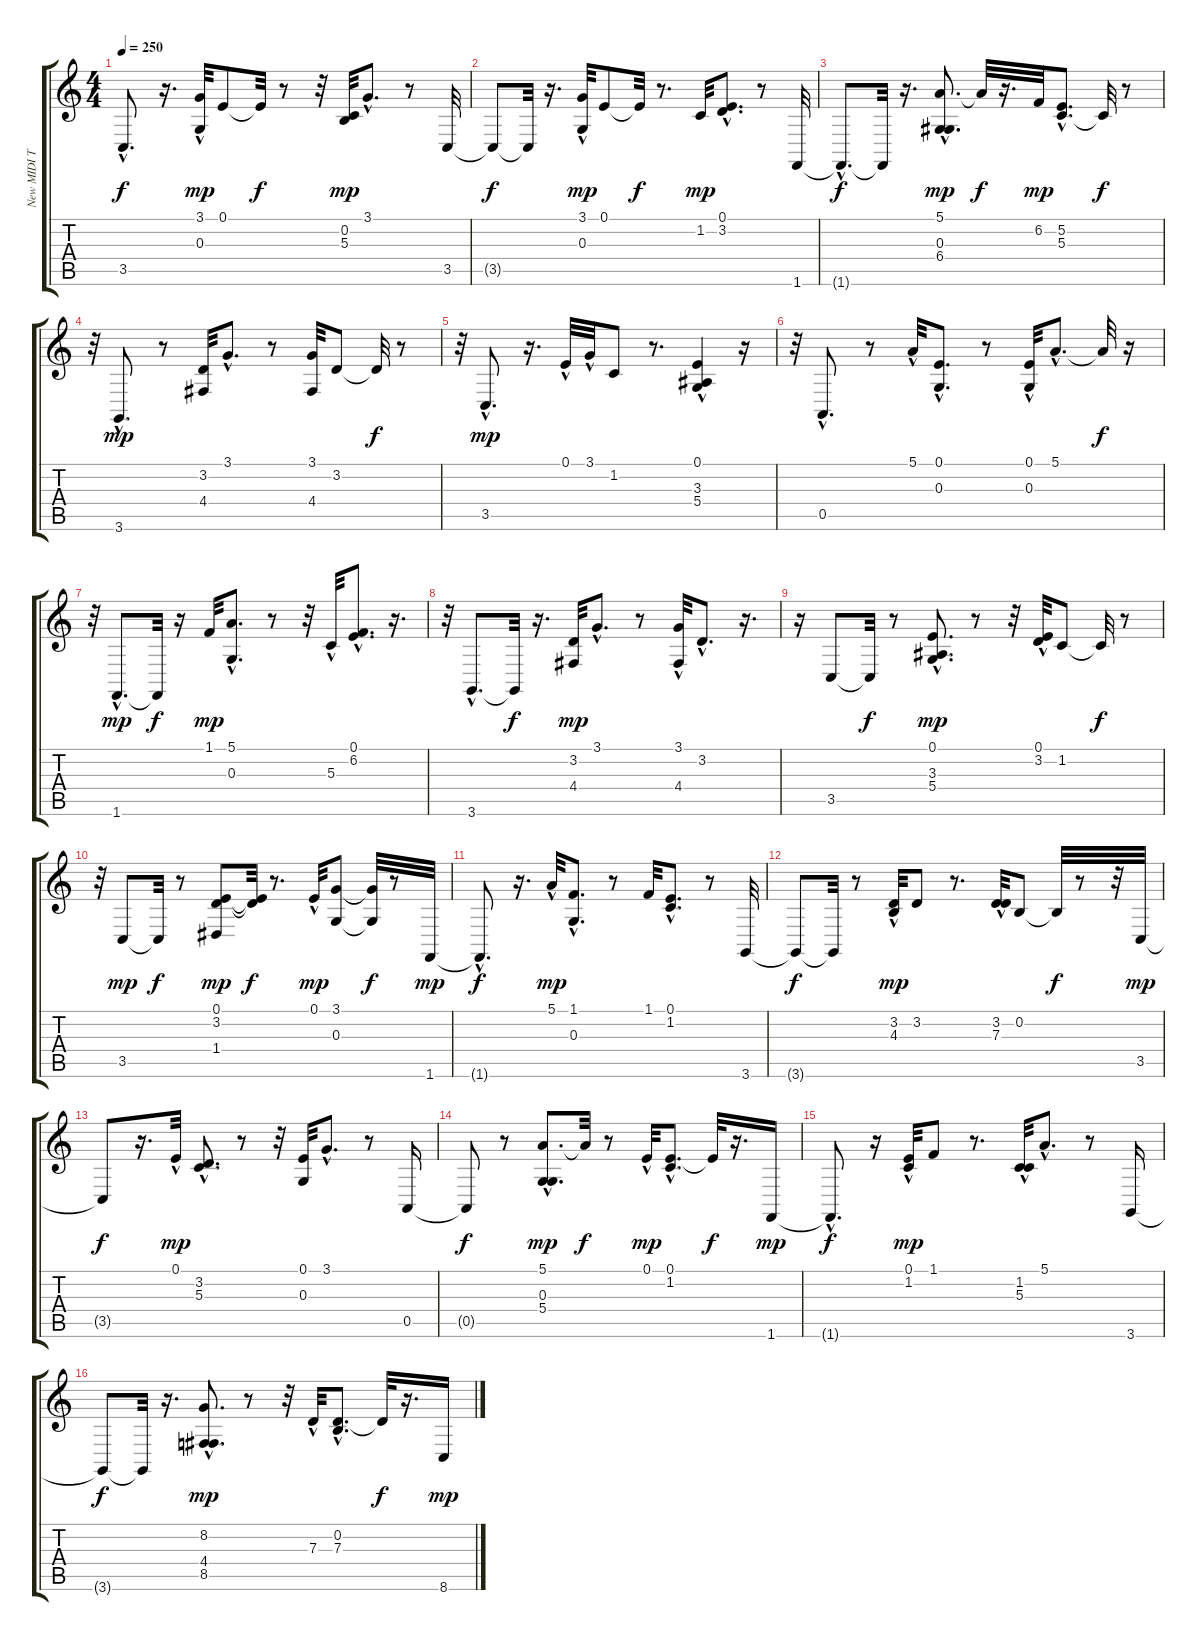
\track ("New MIDI Track" "New MIDI T") {instrument honkytonkpiano}
\staff {score tabs}
\tuning (E4 B3 G3 D3 A2 E2) {hide}
\ts (4 4)
\tempo 250
\clef g2
\ks c
3.5{hac t}.8{d dy f} r.16{d} (3.1{hac} 0.3).32{dy mp} 0.1.8 0.1{t}.32{dy f} r.8 r.32 (0.2 5.3).32{dy mp} 3.1{hac}.8{d} r.8 3.5.32 |
3.5{t}.8{dy f} 3.5{t}.32 r.16{d} (3.1{hac} 0.3).32{dy mp} 0.1.8 0.1{t}.32{dy f} r.8{d} 1.2.32{dy mp} (0.1{hac} 3.2).8{d} r.8 1.6.32 |
1.6{hac t}.8{d dy f} 1.6{t}.32 r.16{d} (5.1{hac} 0.3 6.4).8{d dy mp} 5.1{t}.32{dy f} r.16{d} 6.2.32{dy mp} (5.2{hac} 5.3{hac}).8{d} 5.3{t}.32{dy f} r.8 |
r.32 3.6{hac}.8{d dy mp} r.8 (3.2 4.4).32 3.1{hac}.8{d} r.8 (3.1 4.4).32 3.2.8 3.2{t}.32{dy f} r.8 |
r.32 3.5{hac}.8{d dy mp} r.16{d} 0.1{hac}.32 3.1{hac}.32 1.2.8 r.8{d} (0.1 3.3{hac} 5.4{hac}).4 r.16 |
r.32 0.5{hac}.8{d} r.8 5.1{hac}.32 (0.1{hac} 0.3).8{d} r.8 (0.1{hac} 0.3{hac}).32 5.1{hac}.8{d} 5.1{t}.32{dy f} r.16 |
r.32 1.6{hac}.8{d dy mp} 1.6{t}.32{dy f} r.16 1.1.32{dy mp} (5.1{hac} 0.3).8{d} r.8 r.32 5.3{hac}.32 (0.1 6.2{hac}).8{d} r.16{d} |
r.32 3.6{hac}.8{d} 3.6{t}.32{dy f} r.16{d} (3.2 4.4).32{dy mp} 3.1{hac}.8{d} r.8 (3.1 4.4{hac}).32 3.2{hac}.8{d} r.16{d} |
r.16 3.5.8 3.5{t}.32{dy f} r.8 (0.1 3.3{hac} 5.4).8{d dy mp} r.8 r.32 (0.1{hac} 3.2{hac}).32 1.2.8 1.2{t}.32{dy f} r.8 |
r.32 3.5.8{dy mp} 3.5{t}.32{dy f} r.8 (0.1 3.2 1.4).8{dy mp} (0.1{t} 3.2{t}).32{dy f} r.8{d} 0.1{hac}.32{dy mp} (3.1 0.3).8 (3.1{t} 0.3{t}).32{dy f} r.8 1.6.32{dy mp} |
1.6{hac t}.8{d dy f} r.16{d} 5.1{hac}.32{dy mp} (1.1{hac} 0.3).8{d} r.8 1.1.32 (0.1{hac} 1.2{hac}).8{d} r.8 3.6.32 |
3.6{t}.8{dy f} 3.6{t}.32 r.8 (3.2{hac} 4.3{hac}).32{dy mp} 3.2.8 r.8{d} (3.2{hac} 7.3).32 0.2.8 0.2{t}.32{dy f} r.8 r.32 3.5.32{dy mp} |
3.5{t}.8{dy f} r.16{d} 0.1{hac}.32{dy mp} (3.2{hac} 5.3).8{d} r.8 r.32 (0.1 0.3).32 3.1{hac}.8{d} r.8 0.5.16 |
0.5{t}.8{dy f} r.8 (5.1{hac} 0.3{hac} 5.4).8{d dy mp} 5.1{t}.32{dy f} r.8 0.1{hac}.32{dy mp} (0.1{hac} 1.2{hac}).8{d} 0.1{t}.32{dy f} r.16{d} 1.6.16{dy mp} |
1.6{hac t}.8{d dy f} r.16 (0.1{hac} 1.2).32{dy mp} 1.1.8 r.8{d} (1.2{hac} 5.3{hac}).32 5.1{hac}.8{d} r.8 3.6.16 |
3.6{t}.8{dy f} 3.6{t}.32 r.16{d} (8.2{hac} 4.4 8.5).8{d dy mp} r.8 r.32 7.3{hac}.32 (0.2{hac} 7.3{hac}).8{d} 7.3{t}.32{dy f} r.16{d} 8.6.16{dy mp}
